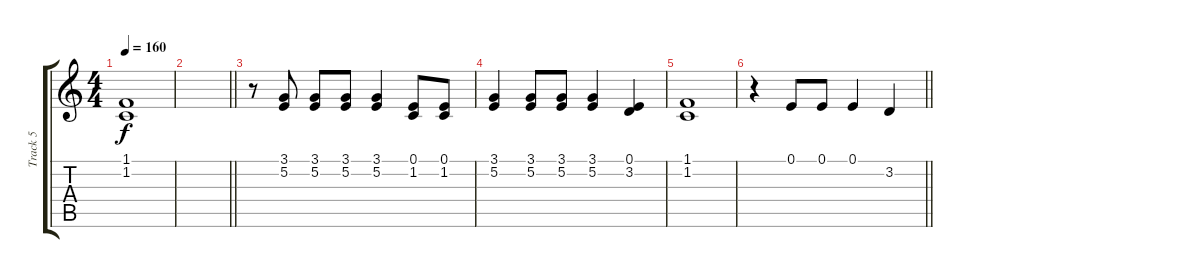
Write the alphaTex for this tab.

\track ("Track 5" "Track 5") {instrument voiceoohs}
\staff {score tabs}
\tuning (E4 B3 G3 D3 A2 E2) {hide}
\ts (4 4)
\tempo 160
\clef g2
\ks c
(1.1 1.2).1{dy f} |
\barLineRight lightlight
|
r.8{beam merge} (3.1 5.2).8 (3.1 5.2).8 (3.1 5.2).8 (3.1 5.2).4{beam merge} (0.1 1.2).8 (0.1 1.2).8 |
(3.1 5.2).4{beam merge} (3.1 5.2).8 (3.1 5.2).8 (3.1 5.2).4{beam merge} (0.1 3.2).4 |
(1.1 1.2).1 |
\barLineRight lightlight
r.4 0.1.8 0.1.8 0.1.4 3.2.4
